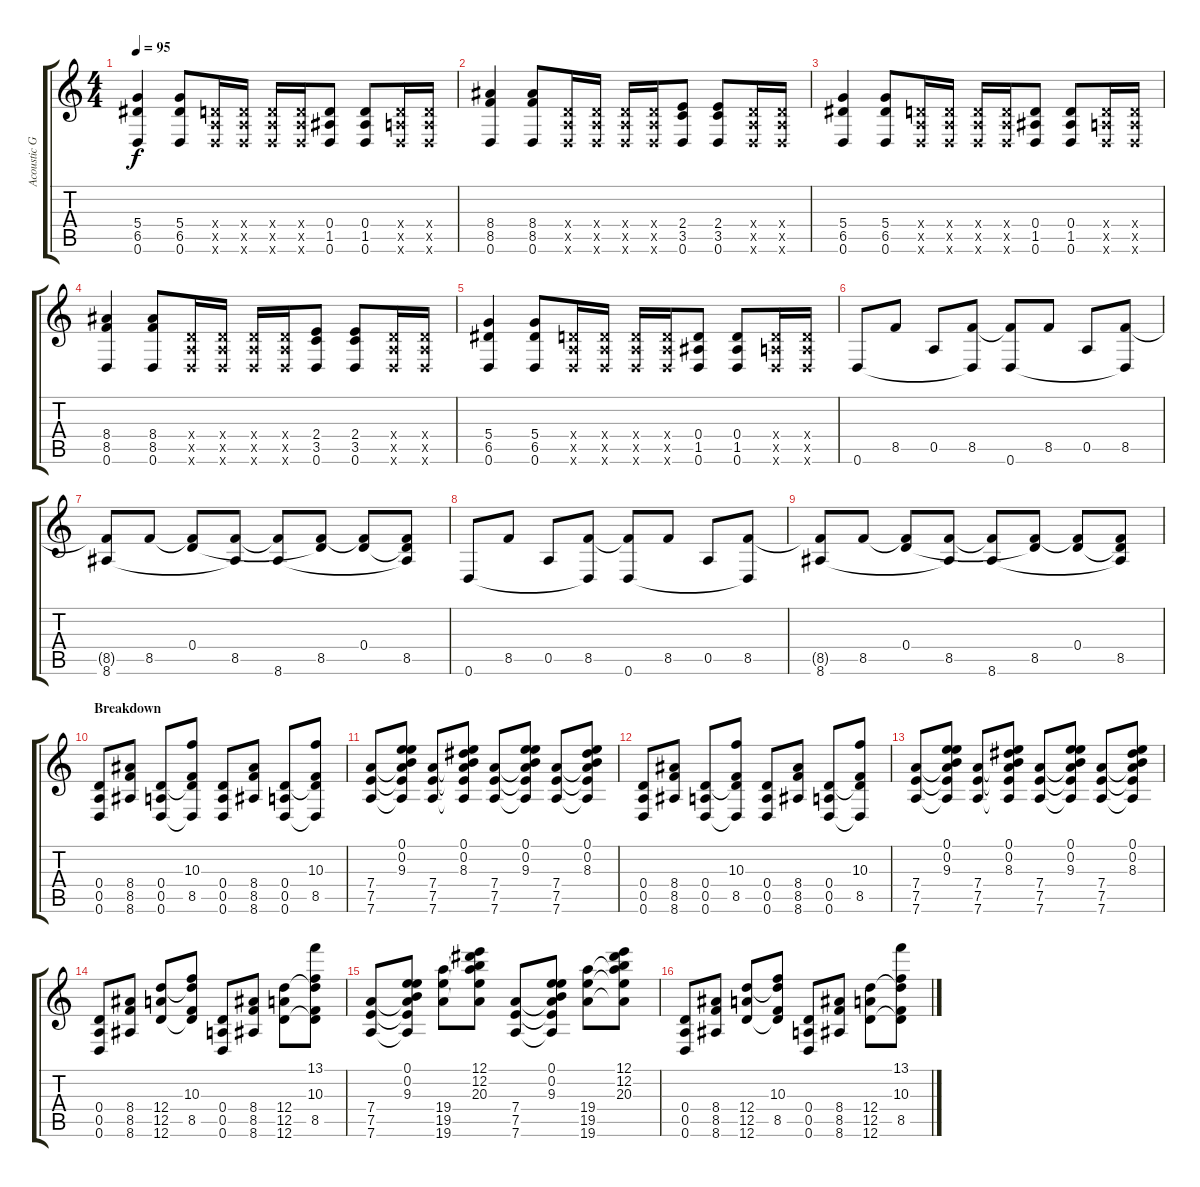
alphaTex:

\track ("Acoustic Guitar (Steel)" "Acoustic G") {instrument acousticguitarsteel}
\staff {score tabs}
\tuning (E4 B3 G3 D3 A2 D2) {hide}
\ts (4 4)
\tempo 95
\clef g2
\ks c
(5.4 6.5 0.6).4{dy f} (5.4 6.5 0.6).8 (0.4{x} 0.5{x} 0.6{x}).16 (0.4{x} 0.5{x} 0.6{x}).16 (0.4{x} 0.5{x} 0.6{x}).16 (0.4{x} 0.5{x} 0.6{x}).16 (0.4 1.5 0.6).8 (0.4 1.5 0.6).8 (0.4{x} 0.5{x} 0.6{x}).16 (0.4{x} 0.5{x} 0.6{x}).16 |
(8.4 8.5 0.6).4 (8.4 8.5 0.6).8 (0.4{x} 0.5{x} 0.6{x}).16 (0.4{x} 0.5{x} 0.6{x}).16 (0.4{x} 0.5{x} 0.6{x}).16 (0.4{x} 0.5{x} 0.6{x}).16 (2.4 3.5 0.6).8 (2.4 3.5 0.6).8 (0.4{x} 0.5{x} 0.6{x}).16 (0.4{x} 0.5{x} 0.6{x}).16 |
(5.4 6.5 0.6).4 (5.4 6.5 0.6).8 (0.4{x} 0.5{x} 0.6{x}).16 (0.4{x} 0.5{x} 0.6{x}).16 (0.4{x} 0.5{x} 0.6{x}).16 (0.4{x} 0.5{x} 0.6{x}).16 (0.4 1.5 0.6).8 (0.4 1.5 0.6).8 (0.4{x} 0.5{x} 0.6{x}).16 (0.4{x} 0.5{x} 0.6{x}).16 |
(8.4 8.5 0.6).4 (8.4 8.5 0.6).8 (0.4{x} 0.5{x} 0.6{x}).16 (0.4{x} 0.5{x} 0.6{x}).16 (0.4{x} 0.5{x} 0.6{x}).16 (0.4{x} 0.5{x} 0.6{x}).16 (2.4 3.5 0.6).8 (2.4 3.5 0.6).8 (0.4{x} 0.5{x} 0.6{x}).16 (0.4{x} 0.5{x} 0.6{x}).16 |
(5.4 6.5 0.6).4 (5.4 6.5 0.6).8 (0.4{x} 0.5{x} 0.6{x}).16 (0.4{x} 0.5{x} 0.6{x}).16 (0.4{x} 0.5{x} 0.6{x}).16 (0.4{x} 0.5{x} 0.6{x}).16 (0.4 1.5 0.6).8 (0.4 1.5 0.6).8 (0.4{x} 0.5{x} 0.6{x}).16 (0.4{x} 0.5{x} 0.6{x}).16 |
0.6.8{volume 16} 8.5.8 0.5.8 (8.5 0.6{t}).8 (8.5{t} 0.6).8 8.5.8 0.5.8 (8.5 0.6{t}).8 |
(8.5{t} 8.6).8 8.5.8 (0.4 8.5{t}).8 (8.5 8.6{t}).8 (8.5{t} 8.6).8 (0.4{t} 8.5).8 (0.4 8.5{t}).8 (0.4{t} 8.5 8.6{t}).8 |
0.6.8 8.5.8 0.5.8 (8.5 0.6{t}).8 (8.5{t} 0.6).8 8.5.8 0.5.8 (8.5 0.6{t}).8 |
(8.5{t} 8.6).8 8.5.8 (0.4 8.5{t}).8 (8.5 8.6{t}).8 (8.5{t} 8.6).8 (0.4{t} 8.5).8 (0.4 8.5{t}).8 (0.4{t} 8.5 8.6{t}).8 |
\section ("" "Breakdown")
(0.4 0.5 0.6).8{volume 12} (8.4 8.5 8.6).8 (0.4 0.5 0.6).8 (10.3 0.4{t} 8.5 0.6{t}).8 (0.4 0.5 0.6).8 (8.4 8.5 8.6).8 (0.4 0.5 0.6).8 (10.3 0.4{t} 8.5 0.6{t}).8 |
(7.4 7.5 7.6).8 (0.1 0.2 9.3 7.4{t} 7.5{t} 7.6{t}).8 (7.4 7.5 7.6).8 (0.1 0.2 8.3 7.4{t} 7.5{t} 7.6{t}).8 (7.4 7.5 7.6).8 (0.1 0.2 9.3 7.4{t} 7.5{t} 7.6{t}).8 (7.4 7.5 7.6).8 (0.1 0.2 8.3 7.4{t} 7.5{t} 7.6{t}).8 |
(0.4 0.5 0.6).8 (8.4 8.5 8.6).8 (0.4 0.5 0.6).8 (10.3 0.4{t} 8.5 0.6{t}).8 (0.4 0.5 0.6).8 (8.4 8.5 8.6).8 (0.4 0.5 0.6).8 (10.3 0.4{t} 8.5 0.6{t}).8 |
(7.4 7.5 7.6).8 (0.1 0.2 9.3 7.4{t} 7.5{t} 7.6{t}).8 (7.4 7.5 7.6).8 (0.1 0.2 8.3 7.4{t} 7.5{t} 7.6{t}).8 (7.4 7.5 7.6).8 (0.1 0.2 9.3 7.4{t} 7.5{t} 7.6{t}).8 (7.4 7.5 7.6).8 (0.1 0.2 8.3 7.4{t} 7.5{t} 7.6{t}).8 |
(0.4 0.5 0.6).8 (8.4 8.5 8.6).8 (12.4 12.5 12.6).8 (10.3 12.4{t} 8.5 12.6{t}).8 (0.4 0.5 0.6).8 (8.4 8.5 8.6).8 (12.4 12.5 12.6).8 (13.1 10.3 12.4{t} 8.5 12.6{t}).8 |
(7.4 7.5 7.6).8 (0.1 0.2 9.3 7.4{t} 7.5{t} 7.6{t}).8 (19.4 19.5 19.6).8 (12.1 12.2 20.3 19.4{t} 19.5{t} 19.6{t}).8 (7.4 7.5 7.6).8 (0.1 0.2 9.3 7.4{t} 7.5{t} 7.6{t}).8 (19.4 19.5 19.6).8 (12.1 12.2 20.3 19.4{t} 19.5{t} 19.6{t}).8 |
(0.4 0.5 0.6).8 (8.4 8.5 8.6).8 (12.4 12.5 12.6).8 (10.3 12.4{t} 8.5 12.6{t}).8 (0.4 0.5 0.6).8 (8.4 8.5 8.6).8 (12.4 12.5 12.6).8 (13.1 10.3 12.4{t} 8.5 12.6{t}).8
